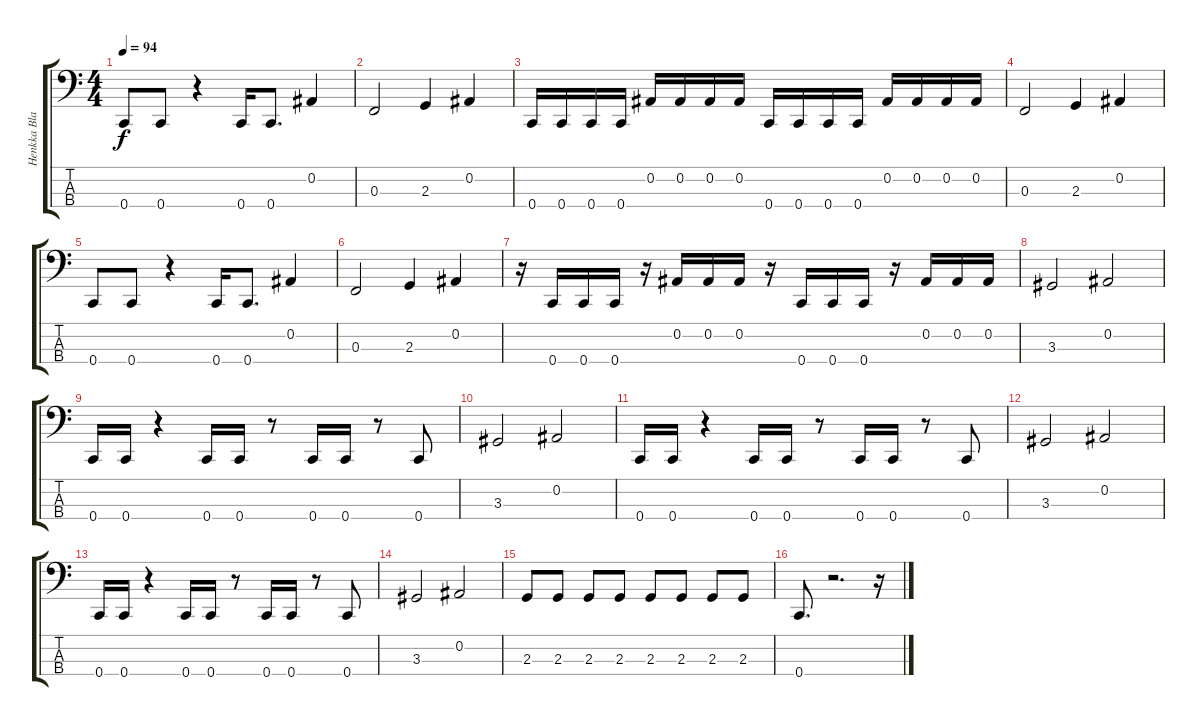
\track ("Henkka Blacksmith" "Henkka Bla") {instrument electricbasspick}
\staff {score tabs}
\tuning (Eb2 Bb1 F1 C1) {hide}
\ts (4 4)
\tempo 94
\clef f4
\ks c
0.4.8{dy f} 0.4.8 r.4 0.4.16 0.4.8{d} 0.2.4 |
0.3.2 2.3.4 0.2.4 |
0.4.16 0.4.16 0.4.16 0.4.16 0.2.16 0.2.16 0.2.16 0.2.16 0.4.16 0.4.16 0.4.16 0.4.16 0.2.16 0.2.16 0.2.16 0.2.16 |
0.3.2 2.3.4 0.2.4 |
0.4.8 0.4.8 r.4 0.4.16 0.4.8{d} 0.2.4 |
0.3.2 2.3.4 0.2.4 |
r.16 0.4.16 0.4.16 0.4.16 r.16 0.2.16 0.2.16 0.2.16 r.16 0.4.16 0.4.16 0.4.16 r.16 0.2.16 0.2.16 0.2.16 |
3.3.2 0.2.2 |
0.4.16 0.4.16 r.4 0.4.16 0.4.16 r.8 0.4.16 0.4.16 r.8 0.4.8 |
3.3.2 0.2.2 |
0.4.16 0.4.16 r.4 0.4.16 0.4.16 r.8 0.4.16 0.4.16 r.8 0.4.8 |
3.3.2 0.2.2 |
0.4.16 0.4.16 r.4 0.4.16 0.4.16 r.8 0.4.16 0.4.16 r.8 0.4.8 |
3.3.2 0.2.2 |
2.3.8 2.3.8 2.3.8 2.3.8 2.3.8 2.3.8 2.3.8 2.3.8 |
0.4.8{d} r.2{d} r.16
